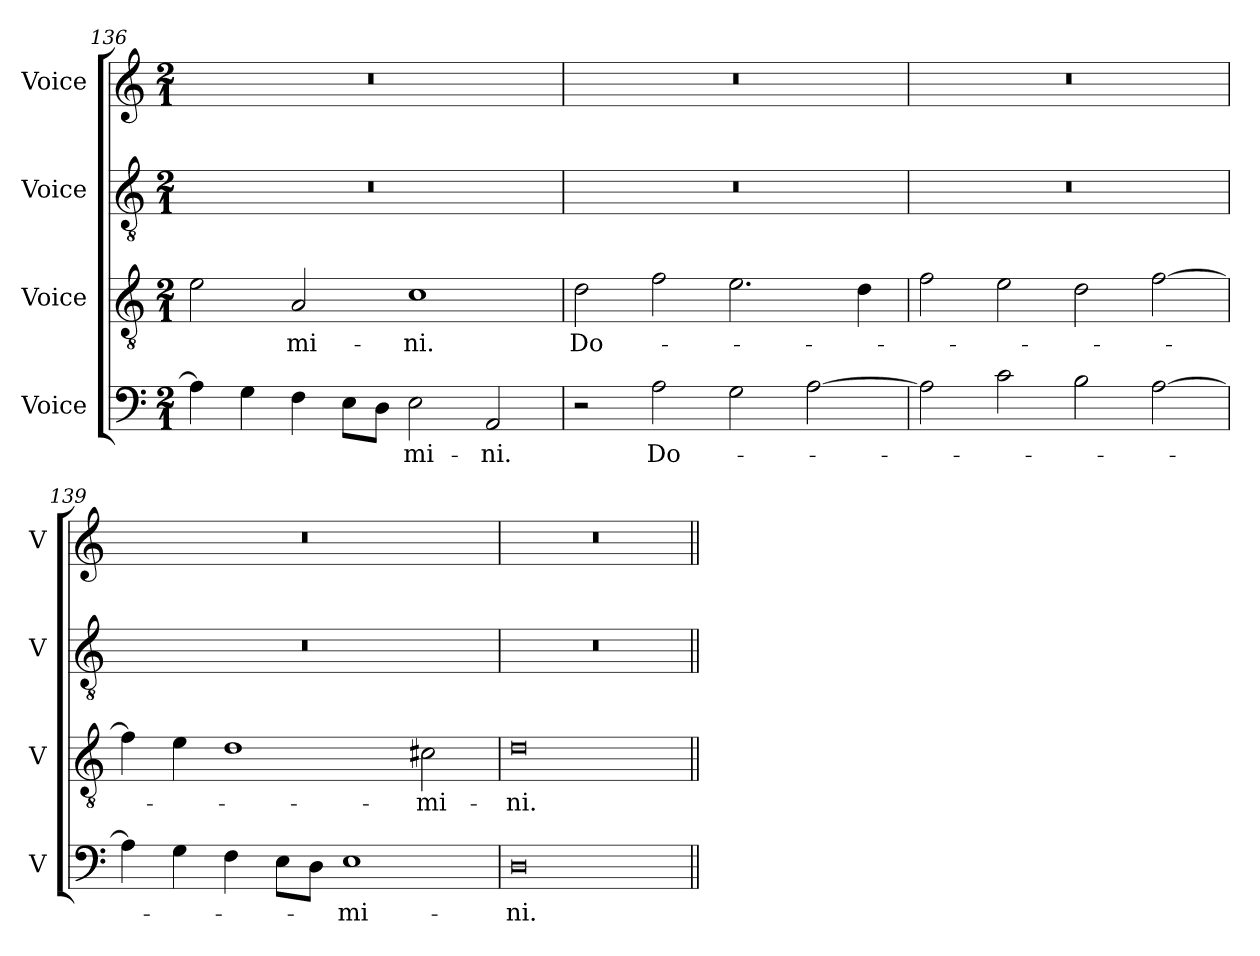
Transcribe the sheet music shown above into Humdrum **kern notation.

**kern	**text	**kern	**text	**kern	**kern
*part4	*part4	*part3	*part3	*part2	*part1
*staff4	*staff4	*staff3	*staff3	*staff2	*staff1
*I"Voice	*	*I"Voice	*	*I"Voice	*I"Voice
*I'V	*	*I'V	*	*I'V	*I'V
!!LO:LB:g=z
*clefF4	*	*clefGv2	*	*clefGv2	*clefG2
*k[]	*	*k[]	*	*k[]	*k[]
*M2/1	*	*M2/1	*	*M2/1	*M2/1
=136	=136	=136	=136	=136	=136
4A\]	.	2e\	.	0r	0r
4G\	.	.	.	.	.
!	!	!	!LO:LY:b	!	!
4F\	.	2A/	-mi-	.	.
8E\L	.	.	.	.	.
8D\J	.	.	.	.	.
!	!LO:LY:b	!	!LO:LY:b	!	!
2E\	-mi-	1c	-ni.	.	.
!	!LO:LY:b	!	!	!	!
2AA/	-ni.	.	.	.	.
=137	=137	=137	=137	=137	=137
!	!	!	!LO:LY:b	!	!
2r	.	2d\	Do-	0r	0r
!	!LO:LY:b	!	!	!	!
2A\	Do-	2f\	.	.	.
2G\	.	2.e\	.	.	.
[2A\	.	.	.	.	.
.	.	4d\	.	.	.
=138	=138	=138	=138	=138	=138
2A\]	.	2f\	.	0r	0r
2c\	.	2e\	.	.	.
2B\	.	2d\	.	.	.
[2A\	.	[2f\	.	.	.
!!LO:LB:g=z
=139	=139	=139	=139	=139	=139
4A\]	.	4f\]	.	0r	0r
4G\	.	4e\	.	.	.
4F\	.	1d	.	.	.
8E\L	.	.	.	.	.
8D\J	.	.	.	.	.
!	!LO:LY:b	!	!	!	!
1E	-mi-	.	.	.	.
!	!	!	!LO:LY:b	!	!
.	.	2c#X\	-mi-	.	.
=140	=140	=140	=140	=140	=140
!	!LO:LY:b	!	!LO:LY:b	!	!
0D	-ni.	0d	-ni.	0r	0r
=||	=||	=||	=||	=||	=||
*-	*-	*-	*-	*-	*-
